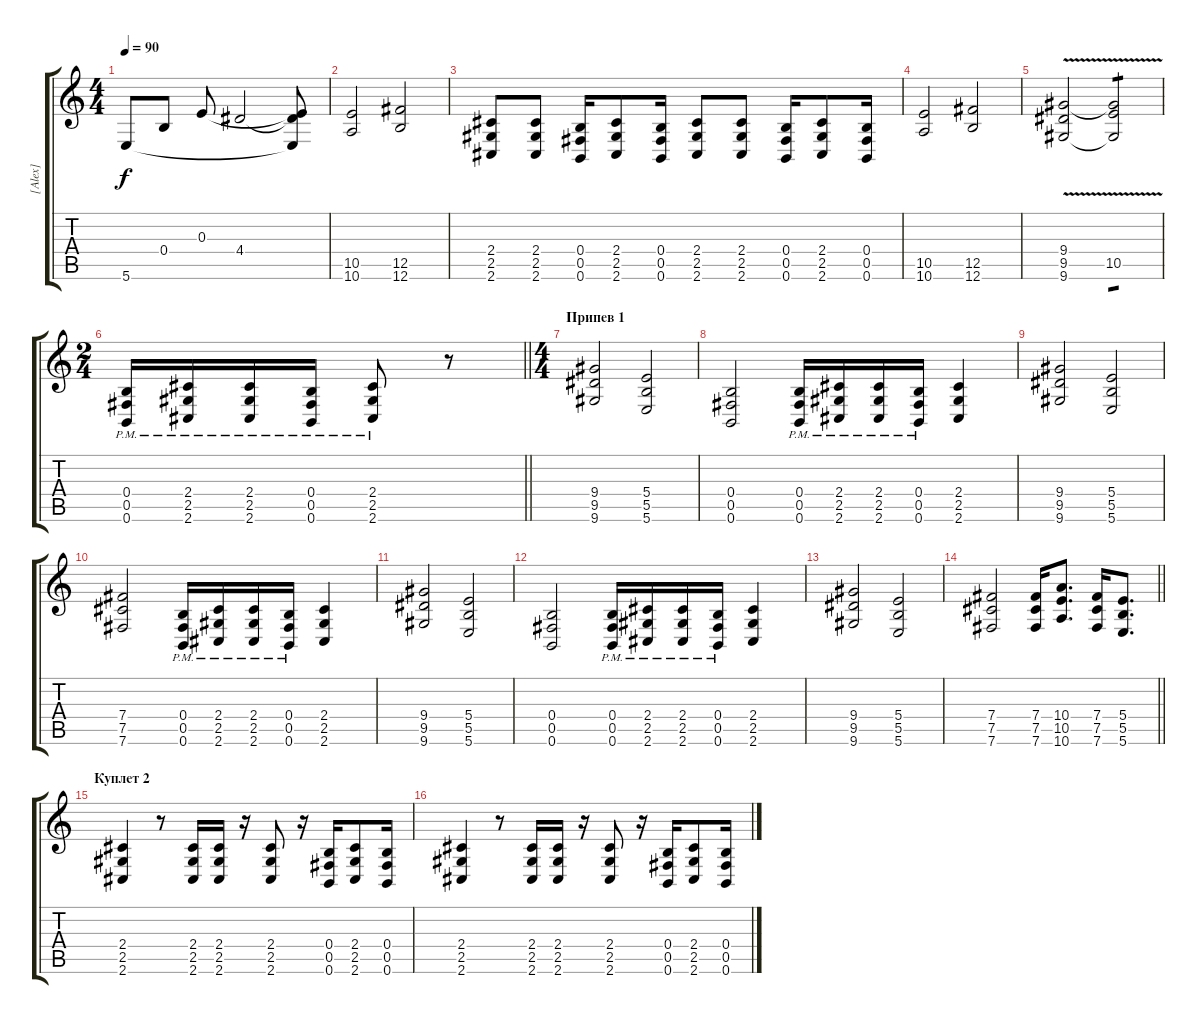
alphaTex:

\track ("[Alex]" "[Alex]") {instrument distortionguitar}
\staff {score tabs}
\tuning (Db4 Ab3 E3 B2 Gb2 B1) {hide}
\ts (4 4)
\tempo 90
\clef g2
\ks c
5.6.8{dy f} 0.4.8 0.3.8 4.4.2 (0.3{t} 4.4{t} 5.6{t}).8 |
(10.5 10.6).2{volume 13 balance 0 instrument distortionguitar} (12.5 12.6).2 |
(2.4 2.5 2.6).8 (2.4 2.5 2.6).8 (0.4 0.5 0.6).16 (2.4 2.5 2.6).8 (0.4 0.5 0.6).16 (2.4 2.5 2.6).8 (2.4 2.5 2.6).8 (0.4 0.5 0.6).16 (2.4 2.5 2.6).8 (0.4 0.5 0.6).16 |
(10.5 10.6).2 (12.5 12.6).2 |
(9.4{v} 9.5{v} 9.6{v}).2 (9.4{t} 10.5{v} 9.6{t}).2{tp 1 volume 10} |
\ts (2 4)
\barLineRight lightlight
(0.4{pm} 0.5{pm} 0.6{pm}).16{volume 13} (2.4{pm} 2.5{pm} 2.6{pm}).16 (2.4{pm} 2.5{pm} 2.6{pm}).16 (0.4{pm} 0.5{pm} 0.6{pm}).16 (2.4{pm} 2.5{pm} 2.6{pm}).8 r.8 |
\ts (4 4)
\section ("" "Припев 1")
(9.4 9.5 9.6).2 (5.4 5.5 5.6).2 |
(0.4 0.5 0.6).2 (0.4{pm} 0.5{pm} 0.6{pm}).16 (2.4{pm} 2.5{pm} 2.6{pm}).16 (2.4{pm} 2.5{pm} 2.6{pm}).16 (0.4{pm} 0.5{pm} 0.6{pm}).16 (2.4 2.5 2.6).4 |
(9.4 9.5 9.6).2 (5.4 5.5 5.6).2 |
(7.4 7.5 7.6).2 (0.4{pm} 0.5{pm} 0.6{pm}).16 (2.4{pm} 2.5{pm} 2.6{pm}).16 (2.4{pm} 2.5{pm} 2.6{pm}).16 (0.4{pm} 0.5{pm} 0.6{pm}).16 (2.4 2.5 2.6).4 |
(9.4 9.5 9.6).2 (5.4 5.5 5.6).2 |
(0.4 0.5 0.6).2 (0.4{pm} 0.5{pm} 0.6{pm}).16 (2.4{pm} 2.5{pm} 2.6{pm}).16 (2.4{pm} 2.5{pm} 2.6{pm}).16 (0.4{pm} 0.5{pm} 0.6{pm}).16 (2.4 2.5 2.6).4 |
(9.4 9.5 9.6).2 (5.4 5.5 5.6).2 |
\barLineRight lightlight
(7.4 7.5 7.6).2 (7.4 7.5 7.6).16 (10.4 10.5 10.6).8{d} (7.4 7.5 7.6).16 (5.4 5.5 5.6).8{d} |
\section ("" "Куплет 2")
(2.4 2.5 2.6).4 r.8 (2.4 2.5 2.6).16 (2.4 2.5 2.6).16 r.16 (2.4 2.5 2.6).8 r.16 (0.4 0.5 0.6).16 (2.4 2.5 2.6).8 (0.4 0.5 0.6).16 |
(2.4 2.5 2.6).4 r.8 (2.4 2.5 2.6).16 (2.4 2.5 2.6).16 r.16 (2.4 2.5 2.6).8 r.16 (0.4 0.5 0.6).16 (2.4 2.5 2.6).8 (0.4 0.5 0.6).16
